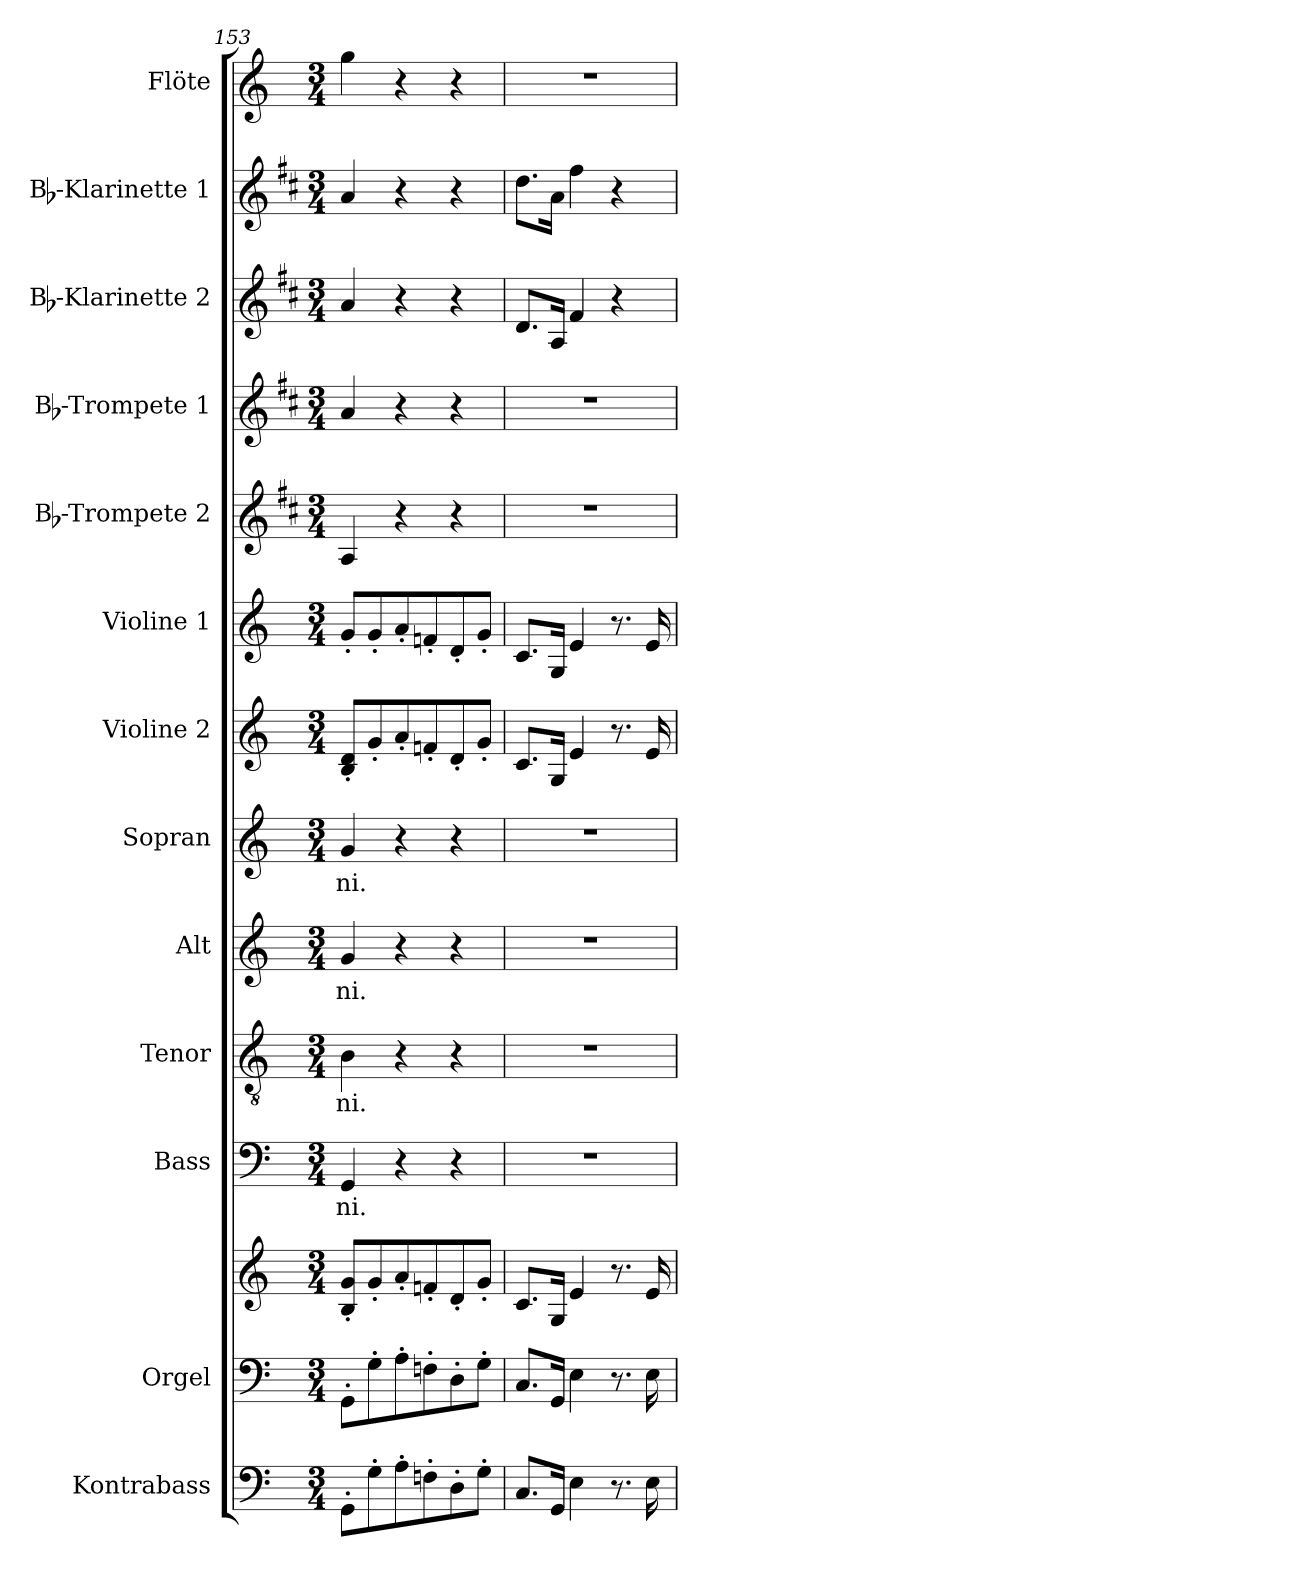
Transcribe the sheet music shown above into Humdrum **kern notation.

**kern	**kern	**kern	**kern	**text	**kern	**text	**kern	**text	**kern	**text	**kern	**kern	**kern	**kern	**kern	**kern	**kern
*part13	*part12	*part12	*part11	*part11	*part10	*part10	*part9	*part9	*part8	*part8	*part7	*part6	*part5	*part4	*part3	*part2	*part1
*staff14	*staff13	*staff12	*staff11	*staff11	*staff10	*staff10	*staff9	*staff9	*staff8	*staff8	*staff7	*staff6	*staff5	*staff4	*staff3	*staff2	*staff1
*I"Kontrabass	*I"Orgel	*	*I"Bass	*	*I"Tenor	*	*I"Alt	*	*I"Sopran	*	*I"Violine 2	*I"Violine 1	*I"Bb-Trompete 2	*I"Bb-Trompete 1	*I"Bb-Klarinette 2	*I"Bb-Klarinette 1	*I"Flöte
*I'Kb.	*I'Org.	*	*I'B.	*	*I'T.	*	*I'A.	*	*I'S.	*	*I'Vl. 2	*I'Vl. 1	*I'Bb Trp. 2	*I'Bb Trp. 1	*I'Bb Kl. 2	*I'Bb Kl. 1	*I'Fl.
*clefF4	*clefF4	*clefG2	*clefF4	*	*clefGv2	*	*clefG2	*	*clefG2	*	*clefG2	*clefG2	*clefG2	*clefG2	*clefG2	*clefG2	*clefG2
*ITrd7c12	*	*	*	*	*	*	*	*	*	*	*	*	*ITrd1c2	*ITrd1c2	*ITrd1c2	*ITrd1c2	*
*k[]	*k[]	*k[]	*k[]	*	*k[]	*	*k[]	*	*k[]	*	*k[]	*k[]	*k[]	*k[]	*k[]	*k[]	*k[]
*C:	*C:	*C:	*C:	*	*C:	*	*C:	*	*C:	*	*C:	*C:	*C:	*C:	*C:	*C:	*C:
*M3/4	*M3/4	*M3/4	*M3/4	*	*M3/4	*	*M3/4	*	*M3/4	*	*M3/4	*M3/4	*M3/4	*M3/4	*M3/4	*M3/4	*M3/4
=153	=153	=153	=153	=153	=153	=153	=153	=153	=153	=153	=153	=153	=153	=153	=153	=153	=153
!	!	!	!	!LO:LY:b	!	!LO:LY:b	!	!LO:LY:b	!	!LO:LY:b	!	!	!	!	!	!	!
8GGG'>\L	8GG'>\L	8B/'< 8g/'<L	4GG/	-ni.	4B\	-ni.	4g/	-ni.	4g/	-ni.	8B/'< 8d/'<L	8g'</L	4G/	4g/	4g/	4g/	4gg\
8GG'>\	8G'>\	8g'</	.	.	.	.	.	.	.	.	8g'</	8g'</	.	.	.	.	.
8AA'>\	8A'>\	8a'</	4r	.	4r	.	4r	.	4r	.	8a'</	8a'</	4r	4r	4r	4r	4r
8FFn'>\	8Fn'>\	8fn'</	.	.	.	.	.	.	.	.	8fn'</	8fn'</	.	.	.	.	.
8DD'>\	8D'>\	8d'</	4r	.	4r	.	4r	.	4r	.	8d'</	8d'</	4r	4r	4r	4r	4r
8GG'>\J	8G'>\J	8g'</J	.	.	.	.	.	.	.	.	8g'</J	8g'</J	.	.	.	.	.
=154	=154	=154	=154	=154	=154	=154	=154	=154	=154	=154	=154	=154	=154	=154	=154	=154	=154
8.CC/L	8.C/L	8.c/L	2.r	.	2.r	.	2.r	.	2.r	.	8.c/L	8.c/L	2.r	2.r	8.c/L	8.cc\L	2.r
16GGG/Jk	16GG/Jk	16G/Jk	.	.	.	.	.	.	.	.	16G/Jk	16G/Jk	.	.	16G/Jk	16g\Jk	.
4EE\	4E\	4e/	.	.	.	.	.	.	.	.	4e/	4e/	.	.	4e/	4ee\	.
8.r	8.r	8.r	.	.	.	.	.	.	.	.	8.r	8.r	.	.	4r	4r	.
16EE\	16E\	16e/	.	.	.	.	.	.	.	.	16e/	16e/	.	.	.	.	.
=	=	=	=	=	=	=	=	=	=	=	=	=	=	=	=	=	=
*-	*-	*-	*-	*-	*-	*-	*-	*-	*-	*-	*-	*-	*-	*-	*-	*-	*-
